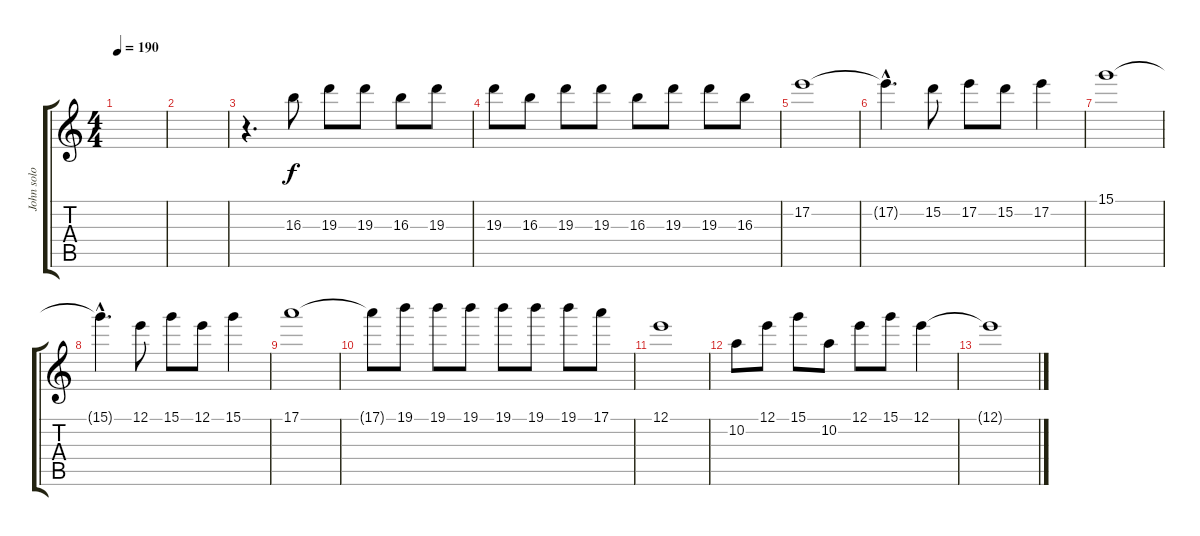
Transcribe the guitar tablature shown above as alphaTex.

\track ("John solo" "John solo") {instrument overdrivenguitar}
\staff {score tabs}
\tuning (E4 B3 G3 D3 A2 E2) {hide}
\ts (4 4)
\tempo 190
\clef g2
\ks c
|
|
r.4{d} 16.3.8 19.3.8 19.3.8 16.3.8 19.3.8 |
19.3.8 16.3.8 19.3.8 19.3.8 16.3.8 19.3.8 19.3.8 16.3.8 |
\section ("" "")
17.2.1 |
17.2{hac t}.4{d} 15.2.8 17.2.8 15.2.8 17.2.4 |
15.1.1 |
15.1{hac t}.4{d} 12.1.8 15.1.8 12.1.8 15.1.4 |
17.1.1 |
17.1{t}.8 19.1.8 19.1.8 19.1.8 19.1.8 19.1.8 19.1.8 17.1.8 |
12.1.1 |
10.2.8 12.1.8 15.1.8 10.2.8 12.1.8 15.1.8 12.1.4 |
12.1{t}.1
